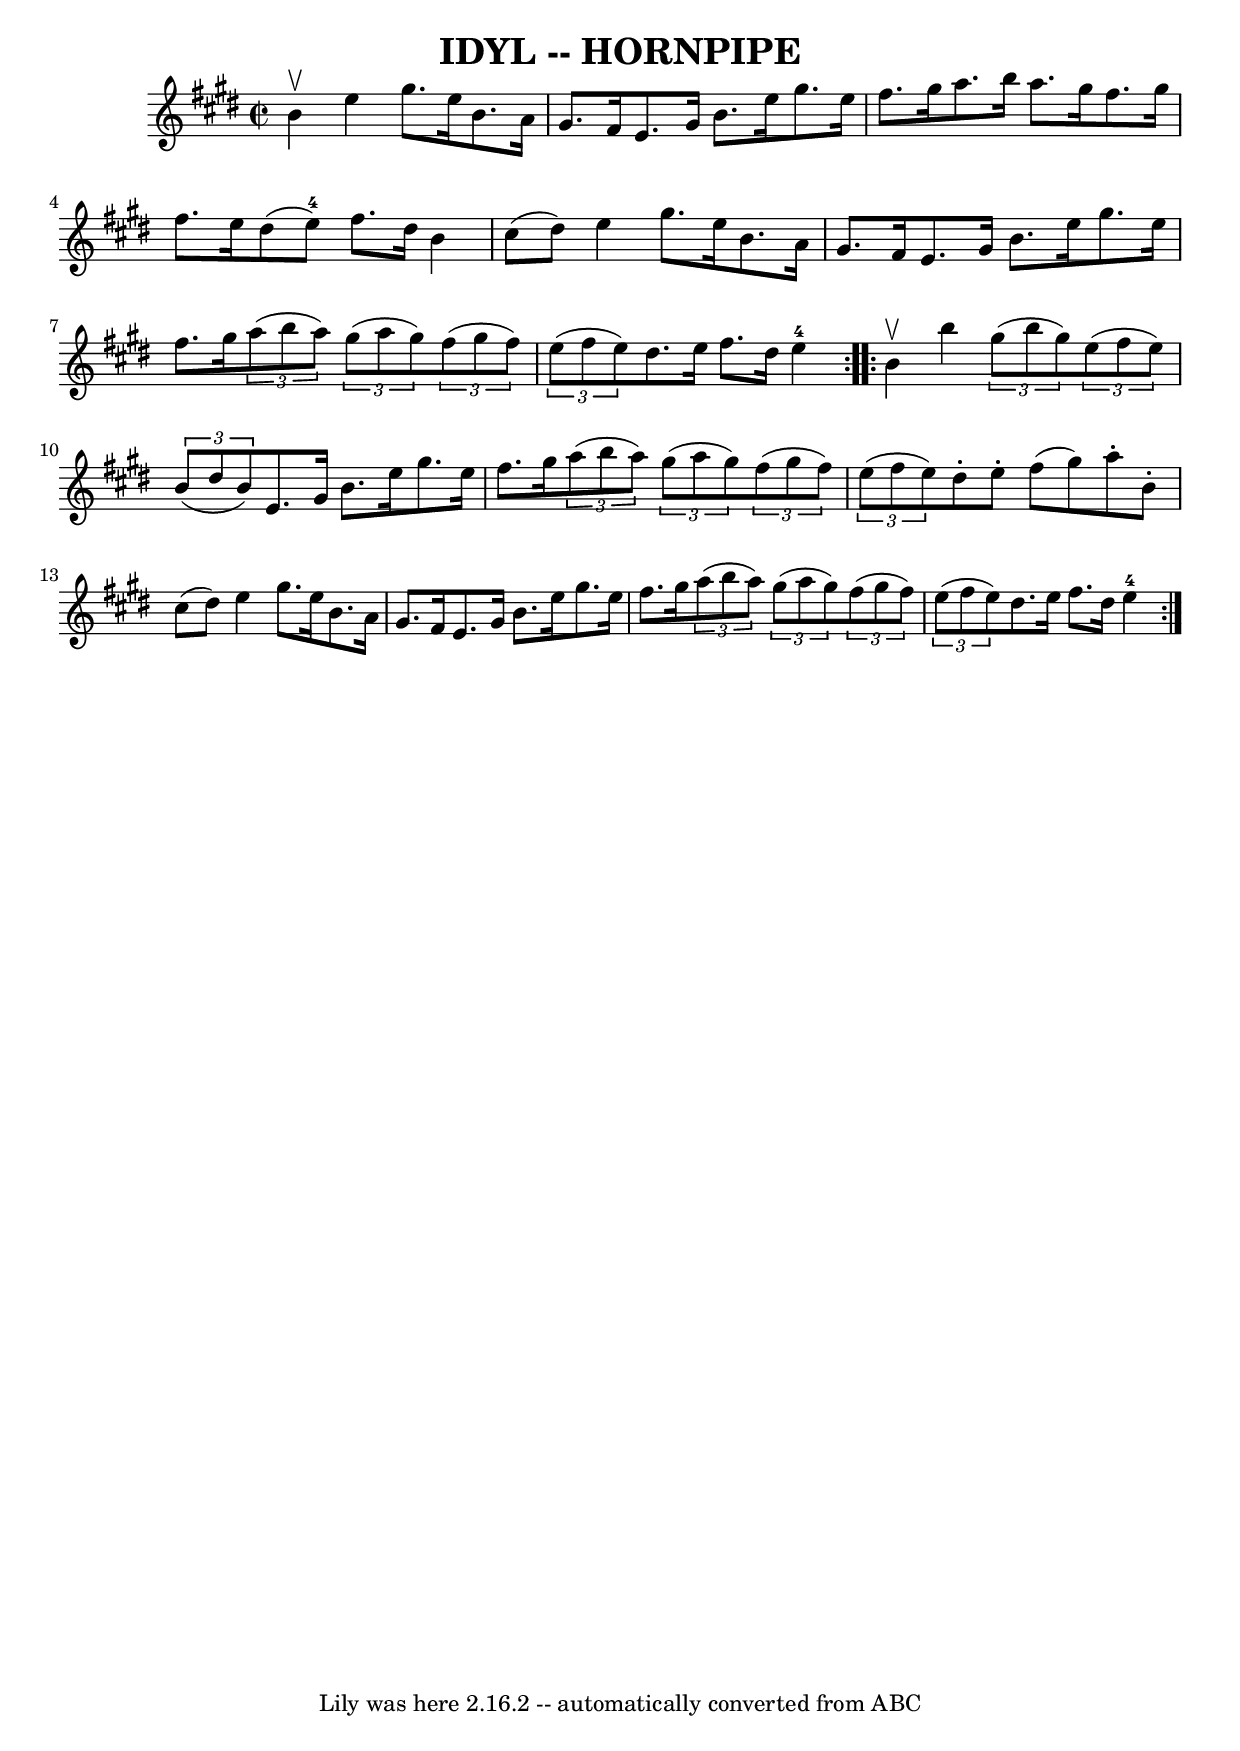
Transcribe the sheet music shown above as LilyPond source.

\version "2.16.2"
\include "Mammoth.ily"
\header {
  %% book = "Ryan's Mammoth Collection of Fiddle Tunes"
  crossRefNumber = "1"
  footnotes = "\\\\\\\\(Can be used as a Clog.)"
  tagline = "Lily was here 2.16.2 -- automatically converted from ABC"
  title = "IDYL -- HORNPIPE"

}
voicedefault =  {



  \repeat volta 2 {

    \override Staff.TimeSignature #'style = #'C
    \time 2/2 
    \key e \major b'4^\upbow       |
    e''4 gis''8.    
    e''16 b'8. a'16 gis'8. fis'16    |
    e'8. gis'16 b'8.  
    e''16 gis''8. e''16 fis''8. gis''16        |
    a''8.    
    b''16 a''8. gis''16 fis''8. gis''16 fis''8. e''16    |
    
    dis''8 (e''8-4) fis''8. dis''16 b'4 cis''8 (dis''8)  
    |
    |
    e''4 gis''8. e''16 b'8. a'16 gis'8.    
    fis'16    |
    e'8. gis'16 b'8. e''16 gis''8. e''16    
    fis''8. gis''16        |
    \times 2/3 { a''8 (b''8 a''8) 
	       } 
    \times 2/3 { gis''8 (a''8 gis''8) 
	       }   \times 2/3 { fis''8 (
				gis''8 fis''8) 
			      }   \times 2/3 { e''8 (fis''8 e''8) 
					     }   
    |
    dis''8. e''16 fis''8. dis''16 e''4-4   
  }     

  \repeat volta 2 {
    b'4^\upbow       |
    b''4    \times 2/3 { gis''8 
			 (b''8 gis''8) 
		       }   \times 2/3 { e''8 (fis''8 e''8) 
				      }   
    \times 2/3 { b'8 (dis''8 b'8) 
	       }   |
    e'8. gis'16 b'8.  
    e''16 gis''8. e''16 fis''8. gis''16        |
    
    \times 2/3 { a''8 (b''8 a''8) 
	       }   \times 2/3 { gis''8 (a''8    
				gis''8) 
			      }   \times 2/3 { fis''8 (gis''8 fis''8) 
					     }   \times 2/3 {  
					       e''8 (fis''8 e''8) 
					     }   |
    dis''8 -. e''8 -. fis''8 (
    gis''8) a''8 -. b'8 -. cis''8 (dis''8)   |
    |
    
    e''4 gis''8. e''16 b'8. a'16 gis'8. fis'16    |
    e'8. 
    gis'16 b'8. e''16 gis''8. e''16 fis''8. gis''16        
    |
    \times 2/3 { a''8 (b''8 a''8) 
	       }   \times 2/3 { gis''8 (
				a''8 gis''8) 
			      }   \times 2/3 { fis''8 (gis''8 fis''8) 
					     }   
    \times 2/3 { e''8 (fis''8 e''8) 
	       }   |
    dis''8. e''16    
    fis''8. dis''16 e''4-4   
  }   

}

\score{
  <<

    \context Staff="default"
    {
      \voicedefault 
      
    }

  >>
  \layout {
    
  }
  \midi {
  }

}
